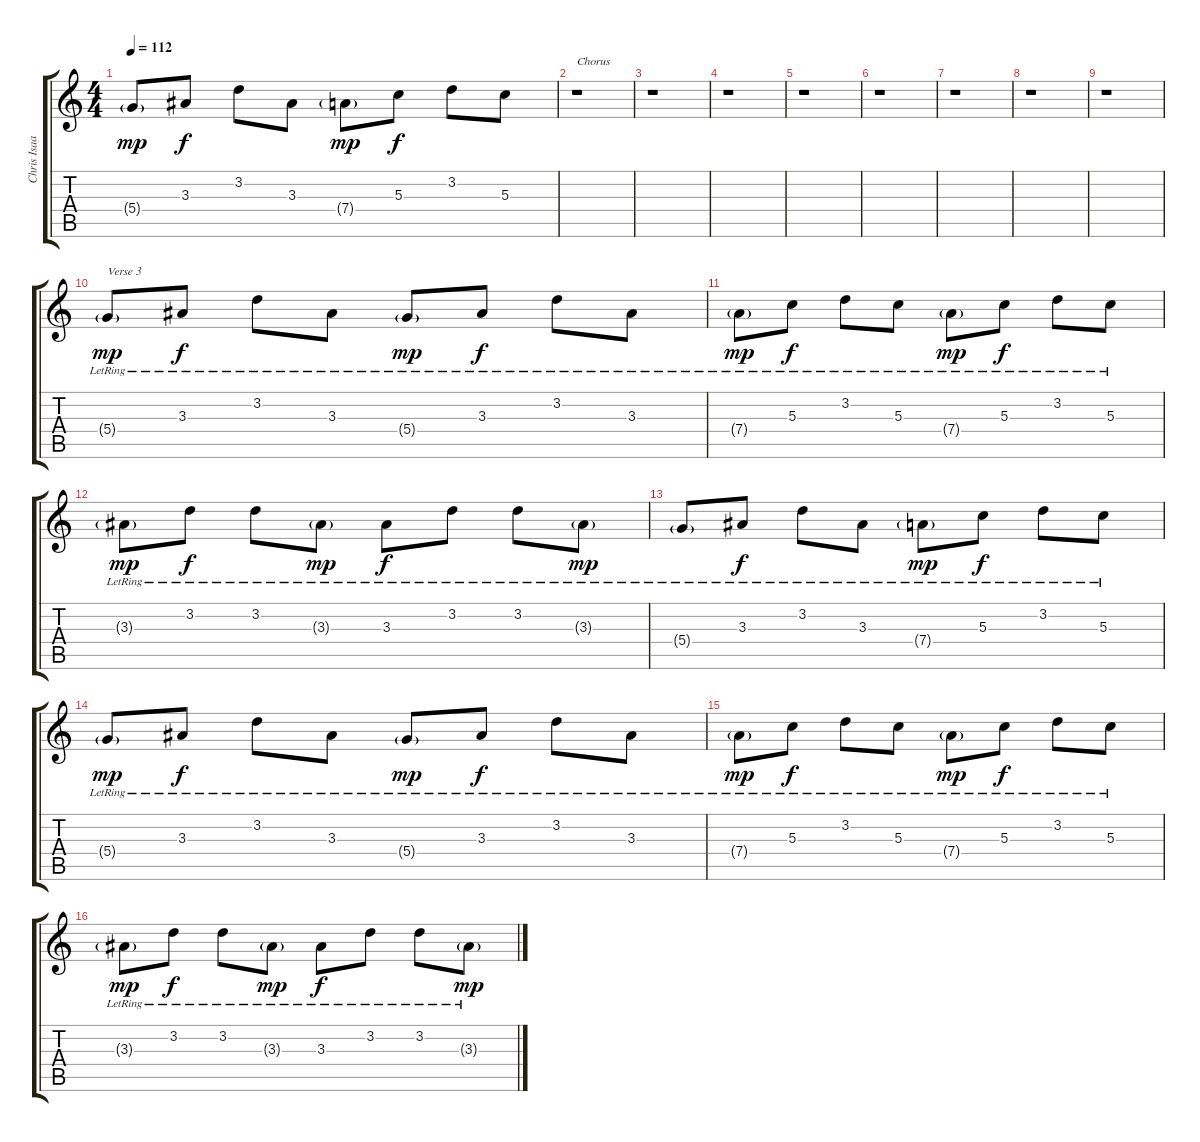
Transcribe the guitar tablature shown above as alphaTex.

\track ("Chris Isaak ( clean 3 )" "Chris Isaa") {instrument electricguitarjazz}
\staff {score tabs}
\tuning (E4 B3 G3 D3 A2 E2) {hide}
\ts (4 4)
\tempo 112
\clef g2
\ks c
5.4{g}.8{dy mp} 3.3.8{dy f} 3.2.8 3.3.8 7.4{g}.8{dy mp} 5.3.8{dy f} 3.2.8 5.3.8 |
r.1{txt "Chorus"} |
r.1 |
r.1 |
r.1 |
r.1 |
r.1 |
r.1 |
r.1 |
5.4{g lr}.8{txt "Verse 3" dy mp} 3.3{lr}.8{dy f} 3.2{lr}.8 3.3{lr}.8 5.4{g lr}.8{dy mp} 3.3{lr}.8{dy f} 3.2{lr}.8 3.3{lr}.8 |
7.4{g lr}.8{dy mp} 5.3{lr}.8{dy f} 3.2{lr}.8 5.3{lr}.8 7.4{g lr}.8{dy mp} 5.3{lr}.8{dy f} 3.2{lr}.8 5.3{lr}.8 |
3.3{g lr}.8{dy mp} 3.2{lr}.8{dy f} 3.2{lr}.8 3.3{g lr}.8{dy mp} 3.3{lr}.8{dy f} 3.2{lr}.8 3.2{lr}.8 3.3{g lr}.8{dy mp} |
5.4{g lr}.8 3.3{lr}.8{dy f} 3.2{lr}.8 3.3{lr}.8 7.4{g lr}.8{dy mp} 5.3{lr}.8{dy f} 3.2{lr}.8 5.3{lr}.8 |
5.4{g lr}.8{dy mp} 3.3{lr}.8{dy f} 3.2{lr}.8 3.3{lr}.8 5.4{g lr}.8{dy mp} 3.3{lr}.8{dy f} 3.2{lr}.8 3.3{lr}.8 |
7.4{g lr}.8{dy mp} 5.3{lr}.8{dy f} 3.2{lr}.8 5.3{lr}.8 7.4{g lr}.8{dy mp} 5.3{lr}.8{dy f} 3.2{lr}.8 5.3{lr}.8 |
3.3{g lr}.8{dy mp} 3.2{lr}.8{dy f} 3.2{lr}.8 3.3{g lr}.8{dy mp} 3.3{lr}.8{dy f} 3.2{lr}.8 3.2{lr}.8 3.3{g lr}.8{dy mp}
